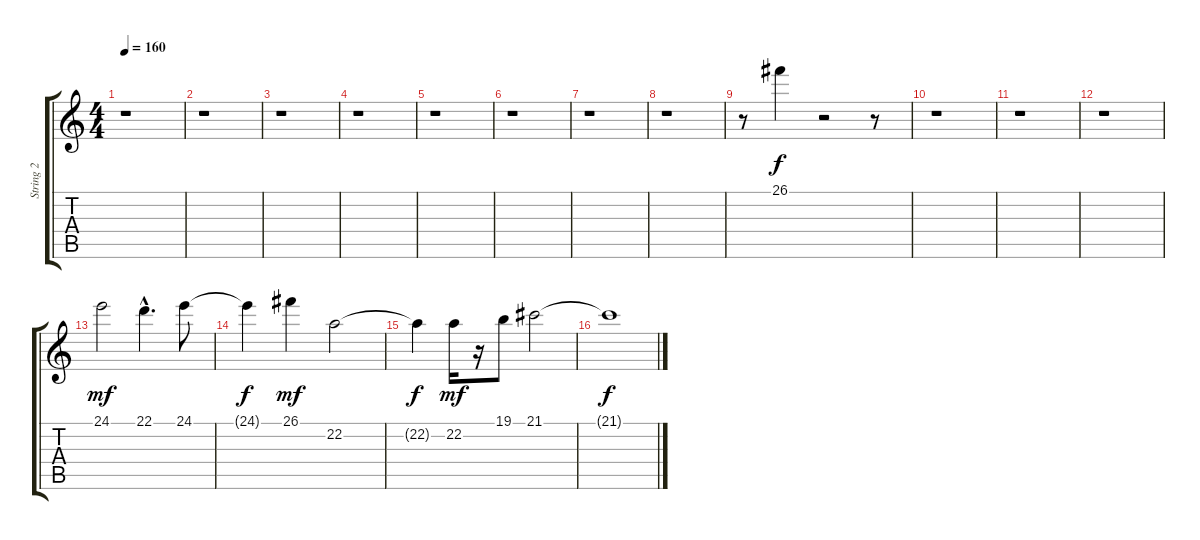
\track ("String 2" "String 2") {instrument stringensemble1}
\staff {score tabs}
\tuning (E4 B3 G3 D3 A2 E2) {hide}
\ts (4 4)
\tempo 160
\clef g2
\ks c
r.1{dy f} |
r.1 |
r.1 |
r.1 |
r.1 |
r.1 |
r.1 |
r.1 |
r.8 26.1.4 r.2 r.8 |
r.1 |
r.1 |
r.1 |
24.1.2{dy mf} 22.1{hac}.4{d} 24.1.8 |
24.1{t}.4{dy f} 26.1.4{dy mf} 22.2.2 |
22.2{t}.4{dy f} 22.2.16{dy mf} r.16 19.1.8 21.1.2 |
21.1{t}.1{dy f}
